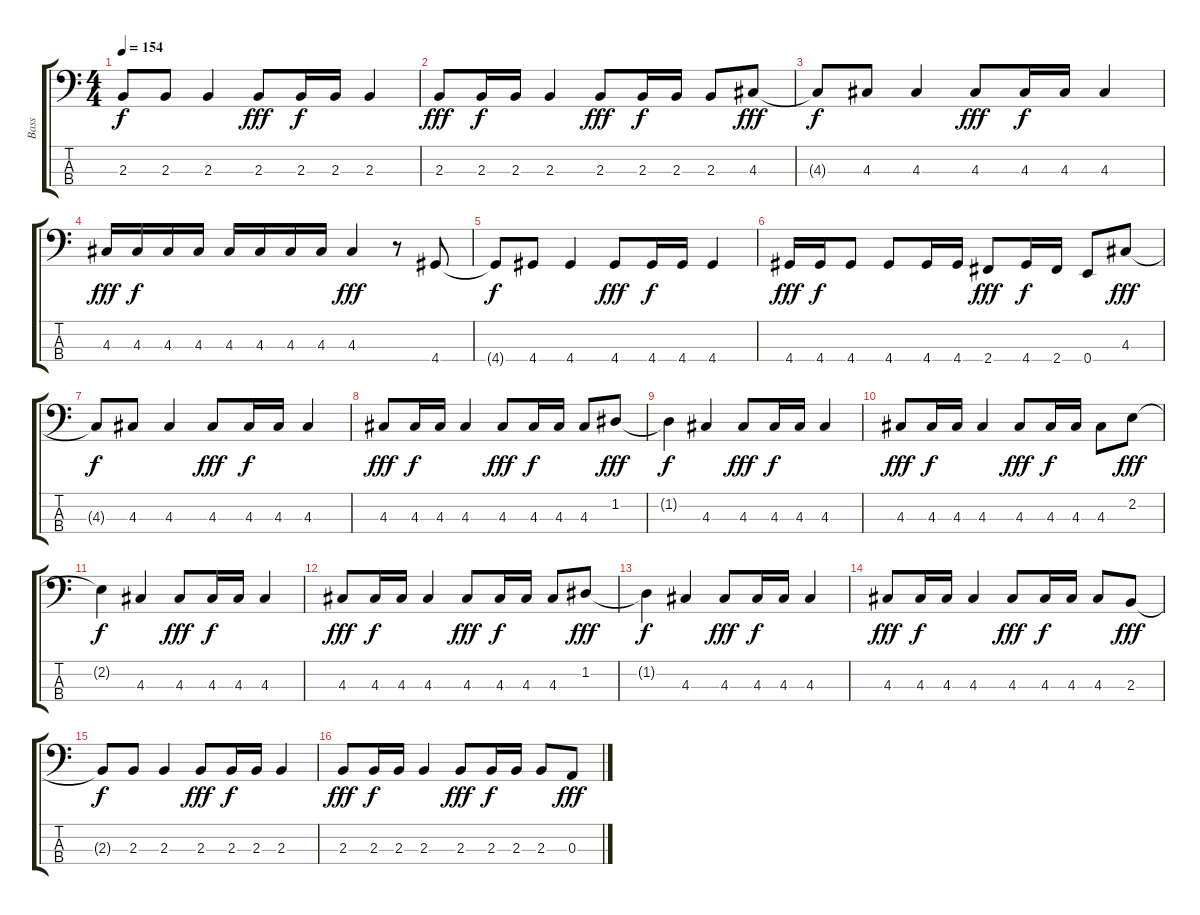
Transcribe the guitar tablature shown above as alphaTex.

\track ("Bass" "Bass") {instrument slapbass1}
\staff {score tabs}
\tuning (G2 D2 A1 E1) {hide}
\ts (4 4)
\tempo 154
\clef f4
\ks c
2.3{t}.8{dy f} 2.3.8 2.3.4 2.3.8{dy fff} 2.3.16{dy f} 2.3.16 2.3.4 |
2.3.8{dy fff} 2.3.16{dy f} 2.3.16 2.3.4 2.3.8{dy fff} 2.3.16{dy f} 2.3.16 2.3.8 4.3.8{dy fff} |
4.3{t}.8{dy f} 4.3.8 4.3.4 4.3.8{dy fff} 4.3.16{dy f} 4.3.16 4.3.4 |
4.3.16{dy fff} 4.3.16{dy f} 4.3.16 4.3.16 4.3.16 4.3.16 4.3.16 4.3.16 4.3.4{dy fff} r.8 4.4.8 |
4.4{t}.8{dy f} 4.4.8 4.4.4 4.4.8{dy fff} 4.4.16{dy f} 4.4.16 4.4.4 |
4.4.16{dy fff} 4.4.16{dy f} 4.4.8 4.4.8 4.4.16 4.4.16 2.4.8{dy fff} 4.4.16{dy f} 2.4.16 0.4.8 4.3.8{dy fff} |
4.3{t}.8{dy f} 4.3.8 4.3.4 4.3.8{dy fff} 4.3.16{dy f} 4.3.16 4.3.4 |
4.3.8{dy fff} 4.3.16{dy f} 4.3.16 4.3.4 4.3.8{dy fff} 4.3.16{dy f} 4.3.16 4.3.8 1.2.8{dy fff} |
1.2{t}.4{dy f} 4.3.4 4.3.8{dy fff} 4.3.16{dy f} 4.3.16 4.3.4 |
4.3.8{dy fff} 4.3.16{dy f} 4.3.16 4.3.4 4.3.8{dy fff} 4.3.16{dy f} 4.3.16 4.3.8 2.2.8{dy fff} |
2.2{t}.4{dy f} 4.3.4 4.3.8{dy fff} 4.3.16{dy f} 4.3.16 4.3.4 |
4.3.8{dy fff} 4.3.16{dy f} 4.3.16 4.3.4 4.3.8{dy fff} 4.3.16{dy f} 4.3.16 4.3.8 1.2.8{dy fff} |
1.2{t}.4{dy f} 4.3.4 4.3.8{dy fff} 4.3.16{dy f} 4.3.16 4.3.4 |
4.3.8{dy fff} 4.3.16{dy f} 4.3.16 4.3.4 4.3.8{dy fff} 4.3.16{dy f} 4.3.16 4.3.8 2.3.8{dy fff} |
2.3{t}.8{dy f} 2.3.8 2.3.4 2.3.8{dy fff} 2.3.16{dy f} 2.3.16 2.3.4 |
2.3.8{dy fff} 2.3.16{dy f} 2.3.16 2.3.4 2.3.8{dy fff} 2.3.16{dy f} 2.3.16 2.3.8 0.3.8{dy fff}
